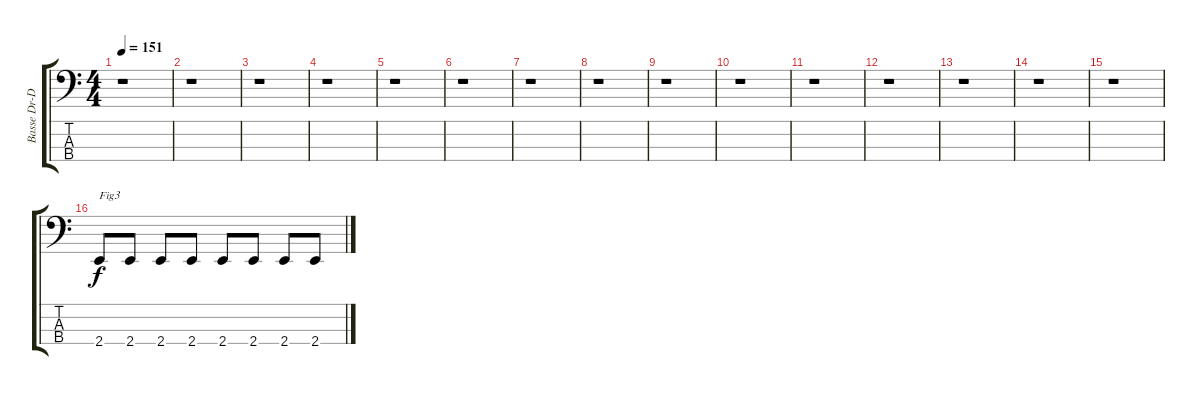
\track ("Basse Dr-D bis" "Basse Dr-D") {instrument synthbass2}
\staff {score tabs}
\tuning (G2 D2 A1 D1) {hide}
\ts (4 4)
\tempo 151
\clef f4
\ks c
r.1{dy f} |
r.1 |
r.1 |
r.1 |
r.1 |
r.1 |
r.1 |
r.1 |
r.1 |
r.1 |
r.1 |
r.1 |
r.1 |
r.1 |
r.1 |
2.4.8{txt "Fig3"} 2.4.8 2.4.8 2.4.8 2.4.8 2.4.8 2.4.8 2.4.8
